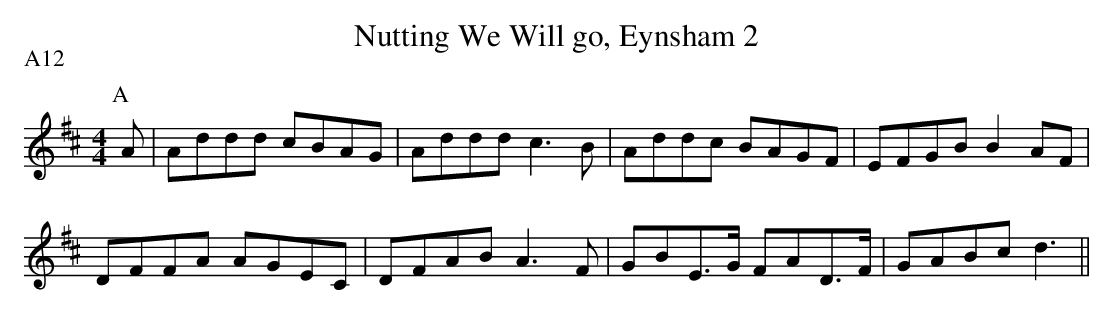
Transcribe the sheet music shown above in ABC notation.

X:1
T:Nutting We Will go, Eynsham 2
M:4/4
L:1/8
P:A12
K:D
P:A
A|Addd cBAG|Addd c3B|Addc  BAGF |EFGB B2AF|
DFFA AGEC|DFAB A3F|GBE>G FAD>F|GABc d3  ||
